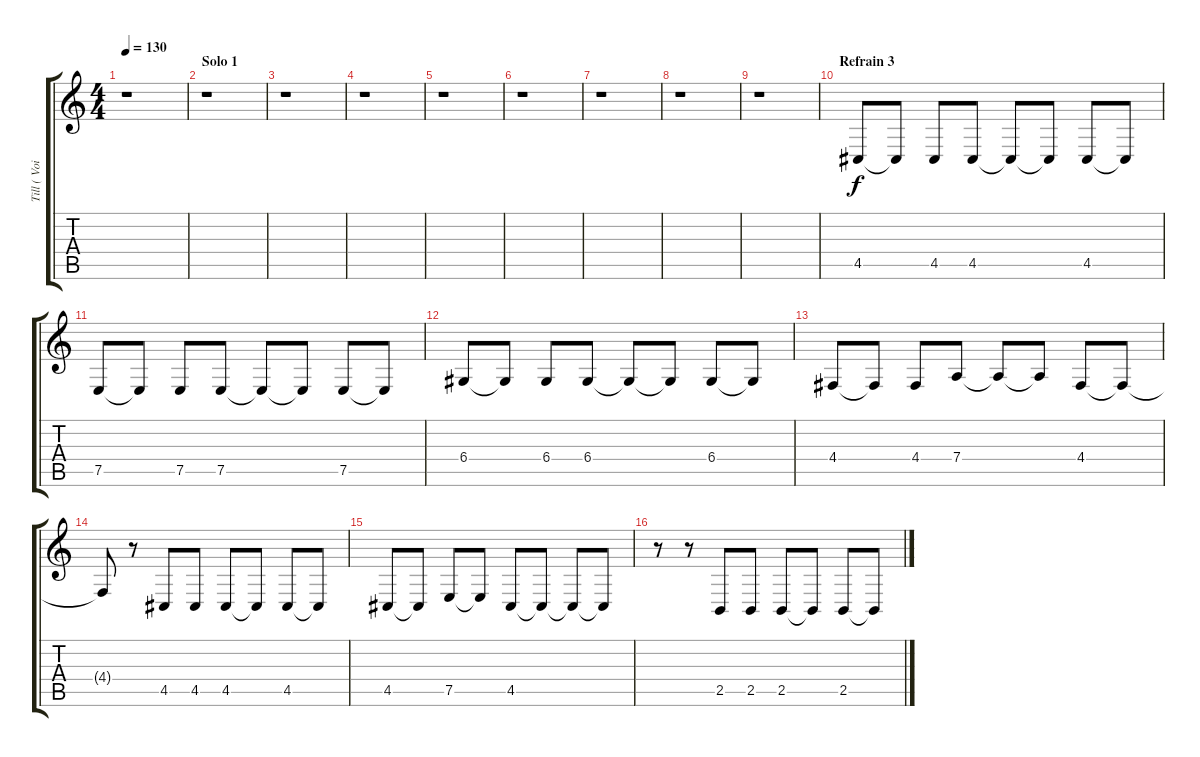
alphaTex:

\track ("Till ( Voice )" "Till ( Voi") {instrument lead8bassandlead}
\staff {score tabs}
\tuning (E4 B3 G3 D3 A2 E2) {hide}
\ts (4 4)
\tempo 130
\clef g2
\ks c
r.1{dy f} |
\section ("" "Solo 1")
r.1 |
r.1 |
r.1 |
r.1 |
r.1 |
r.1 |
r.1 |
r.1 |
\section ("" "Refrain 3")
4.5.8 4.5{t}.8 4.5.8 4.5.8 4.5{t}.8 4.5{t}.8 4.5.8 4.5{t}.8 |
7.5.8 7.5{t}.8 7.5.8 7.5.8 7.5{t}.8 7.5{t}.8 7.5.8 7.5{t}.8 |
6.4.8 6.4{t}.8 6.4.8 6.4.8 6.4{t}.8 6.4{t}.8 6.4.8 6.4{t}.8 |
4.4.8 4.4{t}.8 4.4.8 7.4.8 7.4{t}.8 7.4{t}.8 4.4.8 4.4{t}.8 |
4.4{t}.8 r.8 4.5.8 4.5.8 4.5.8 4.5{t}.8 4.5.8 4.5{t}.8 |
4.5.8 4.5{t}.8 7.5.8 7.5{t}.8 4.5.8 4.5{t}.8 4.5{t}.8 4.5{t}.8 |
r.8 r.8 2.5.8 2.5.8 2.5.8 2.5{t}.8 2.5.8 2.5{t}.8
